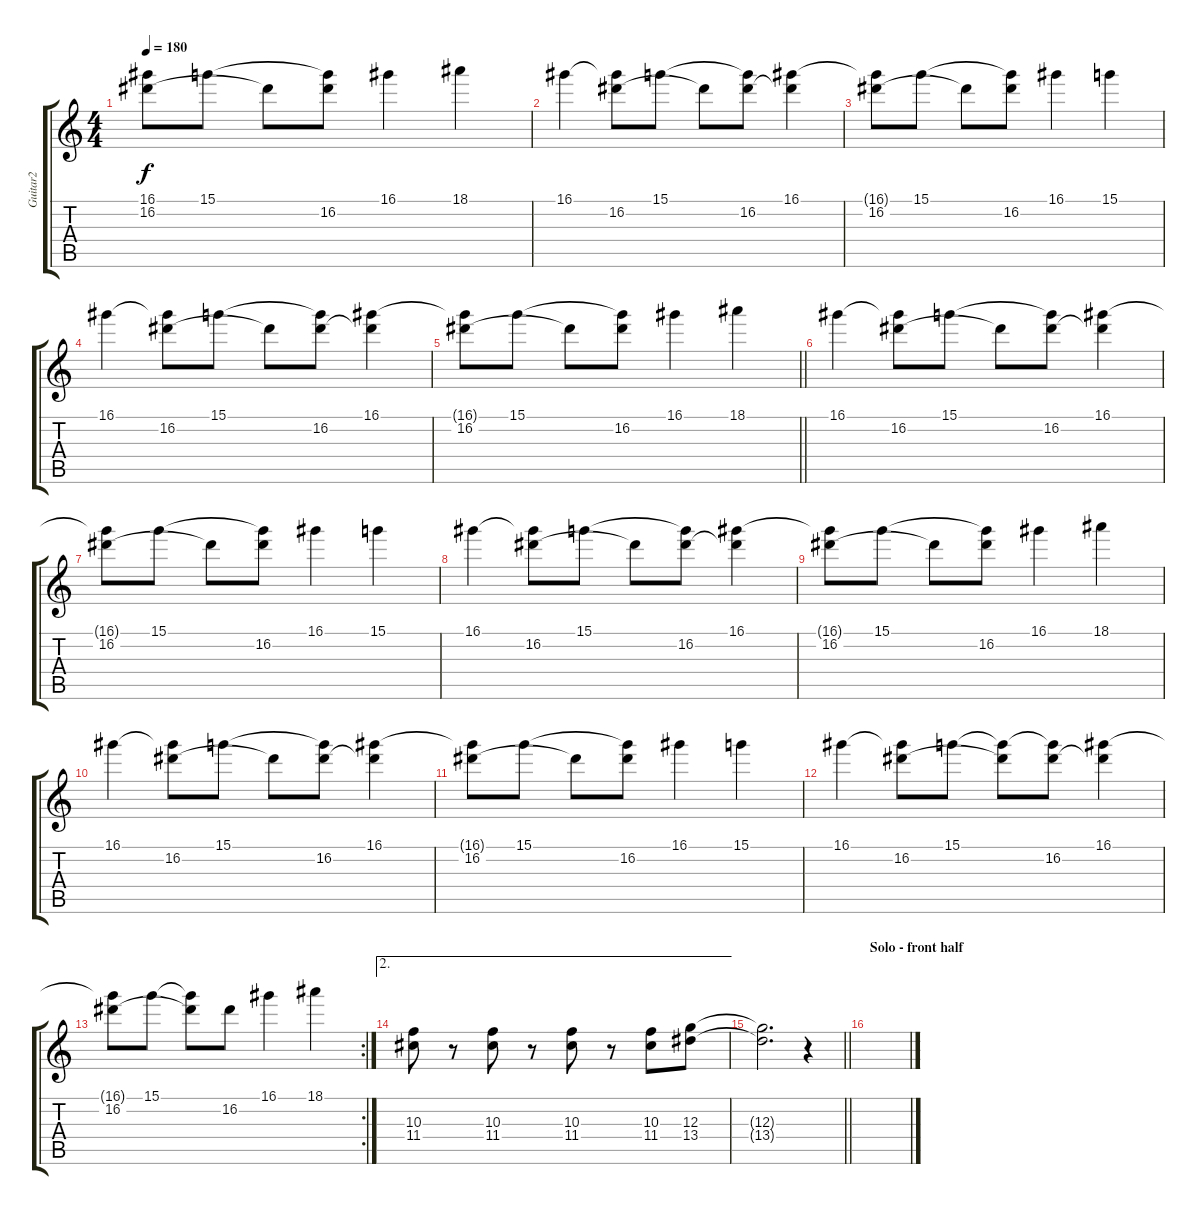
\track ("Guitar2" "Guitar2") {instrument overdrivenguitar}
\staff {score tabs}
\tuning (E4 B3 G3 D3 A2 E2) {hide}
\ts (4 4)
\tempo 180
\clef g2
\ks c
(16.1{t} 16.2).8{dy f} 15.1.8 16.2{t}.8 (15.1{t} 16.2).8 16.1.4 18.1.4 |
16.1.4 (16.1{t} 16.2).8 15.1.8 16.2{t}.8 (15.1{t} 16.2).8 (16.1 16.2{t}).4 |
(16.1{t} 16.2).8 15.1.8 16.2{t}.8 (15.1{t} 16.2).8 16.1.4 15.1.4 |
16.1.4 (16.1{t} 16.2).8 15.1.8 16.2{t}.8 (15.1{t} 16.2).8 (16.1 16.2{t}).4 |
\barLineRight lightlight
(16.1{t} 16.2).8 15.1.8 16.2{t}.8 (15.1{t} 16.2).8 16.1.4 18.1.4 |
16.1.4 (16.1{t} 16.2).8 15.1.8 16.2{t}.8 (15.1{t} 16.2).8 (16.1 16.2{t}).4 |
(16.1{t} 16.2).8 15.1.8 16.2{t}.8 (15.1{t} 16.2).8 16.1.4 15.1.4 |
16.1.4 (16.1{t} 16.2).8 15.1.8 16.2{t}.8 (15.1{t} 16.2).8 (16.1 16.2{t}).4 |
(16.1{t} 16.2).8 15.1.8 16.2{t}.8 (15.1{t} 16.2).8 16.1.4 18.1.4 |
16.1.4 (16.1{t} 16.2).8 15.1.8 16.2{t}.8 (15.1{t} 16.2).8 (16.1 16.2{t}).4 |
(16.1{t} 16.2).8 15.1.8 16.2{t}.8 (15.1{t} 16.2).8 16.1.4 15.1.4 |
16.1.4 (16.1{t} 16.2).8 15.1.8 (15.1{t} 16.2{t}).8 (15.1{t} 16.2).8 (16.1 16.2{t}).4 |
\rc 2
(16.1{t} 16.2).8 15.1.8 (15.1{t} 16.2{t}).8 16.2.8 16.1.4 18.1.4 |
\ae 2
(10.3 11.4).8 r.8 (10.3 11.4).8 r.8 (10.3 11.4).8 r.8 (10.3 11.4).8 (12.3 13.4).8 |
\barLineRight lightlight
(12.3{t} 13.4{t}).2{d} r.4 |
\section ("" "Solo - front half")
